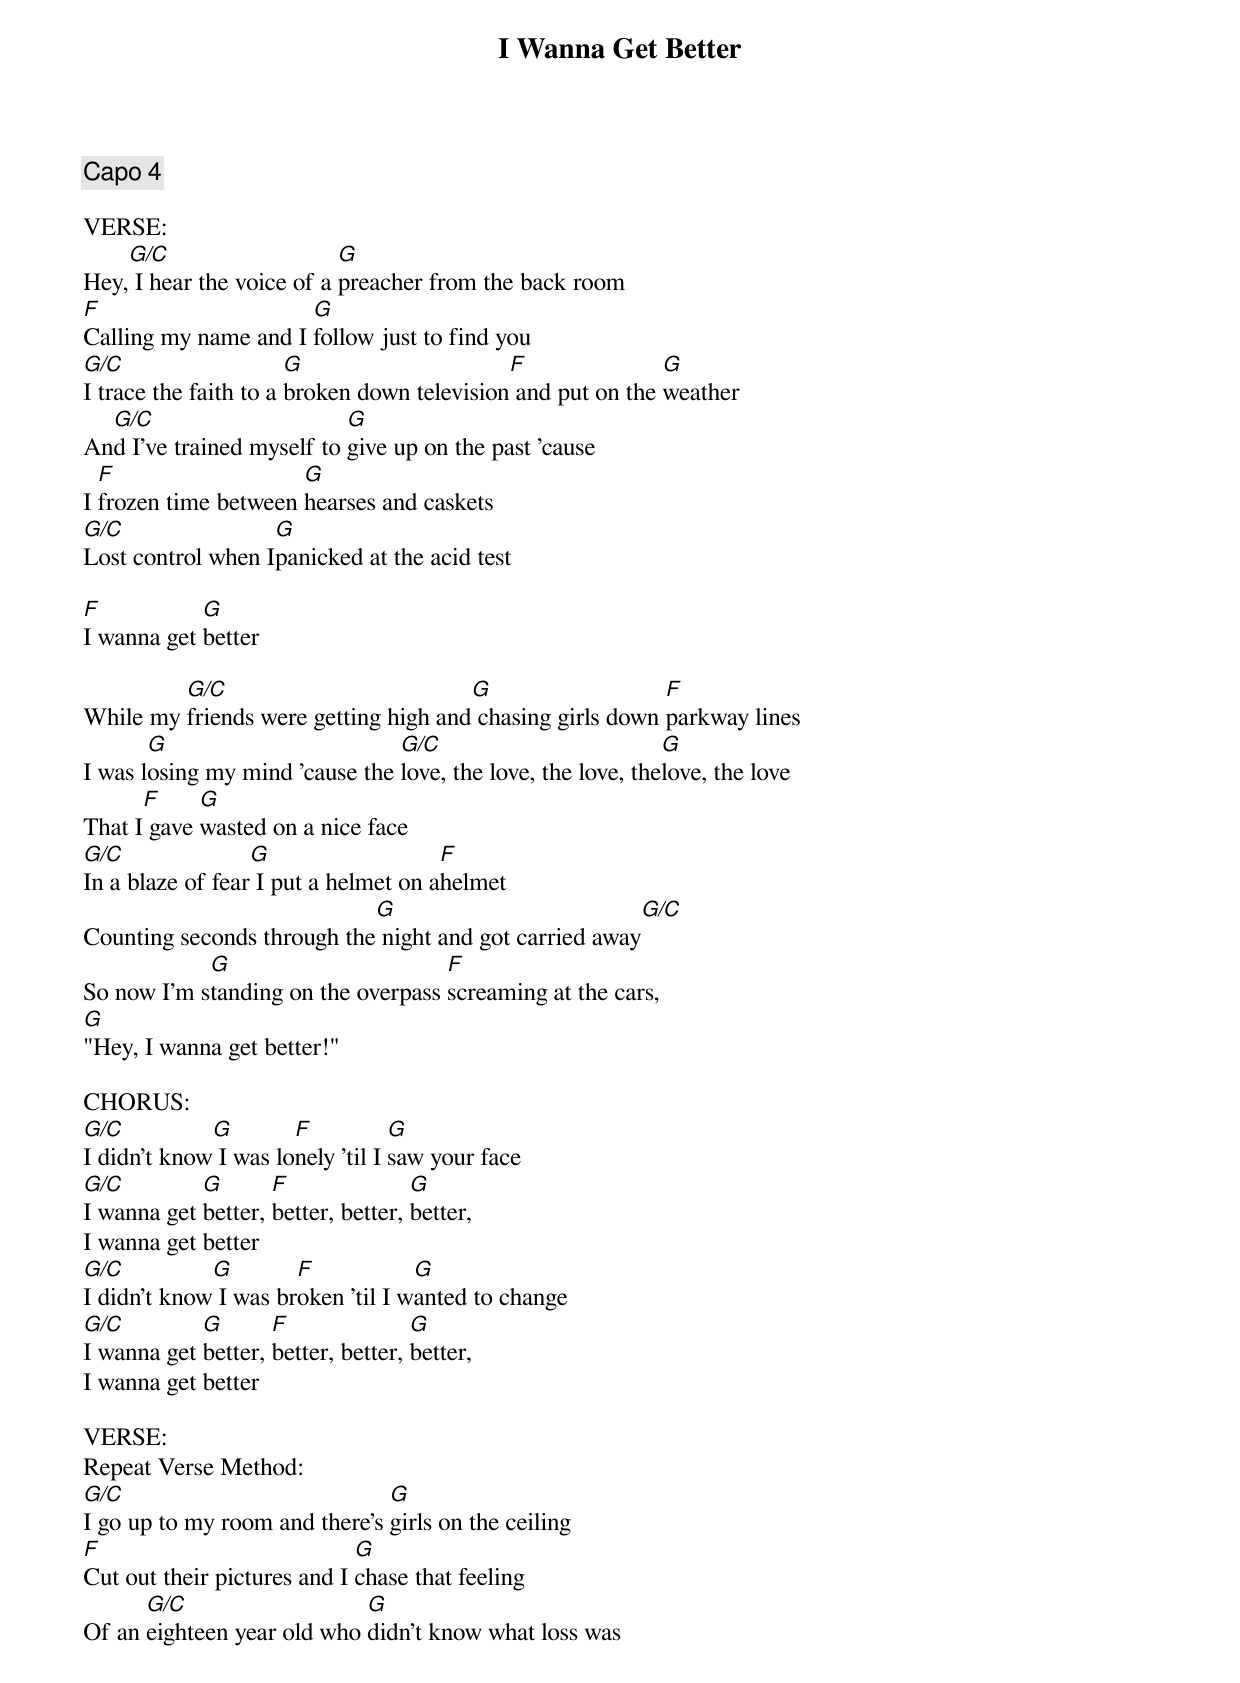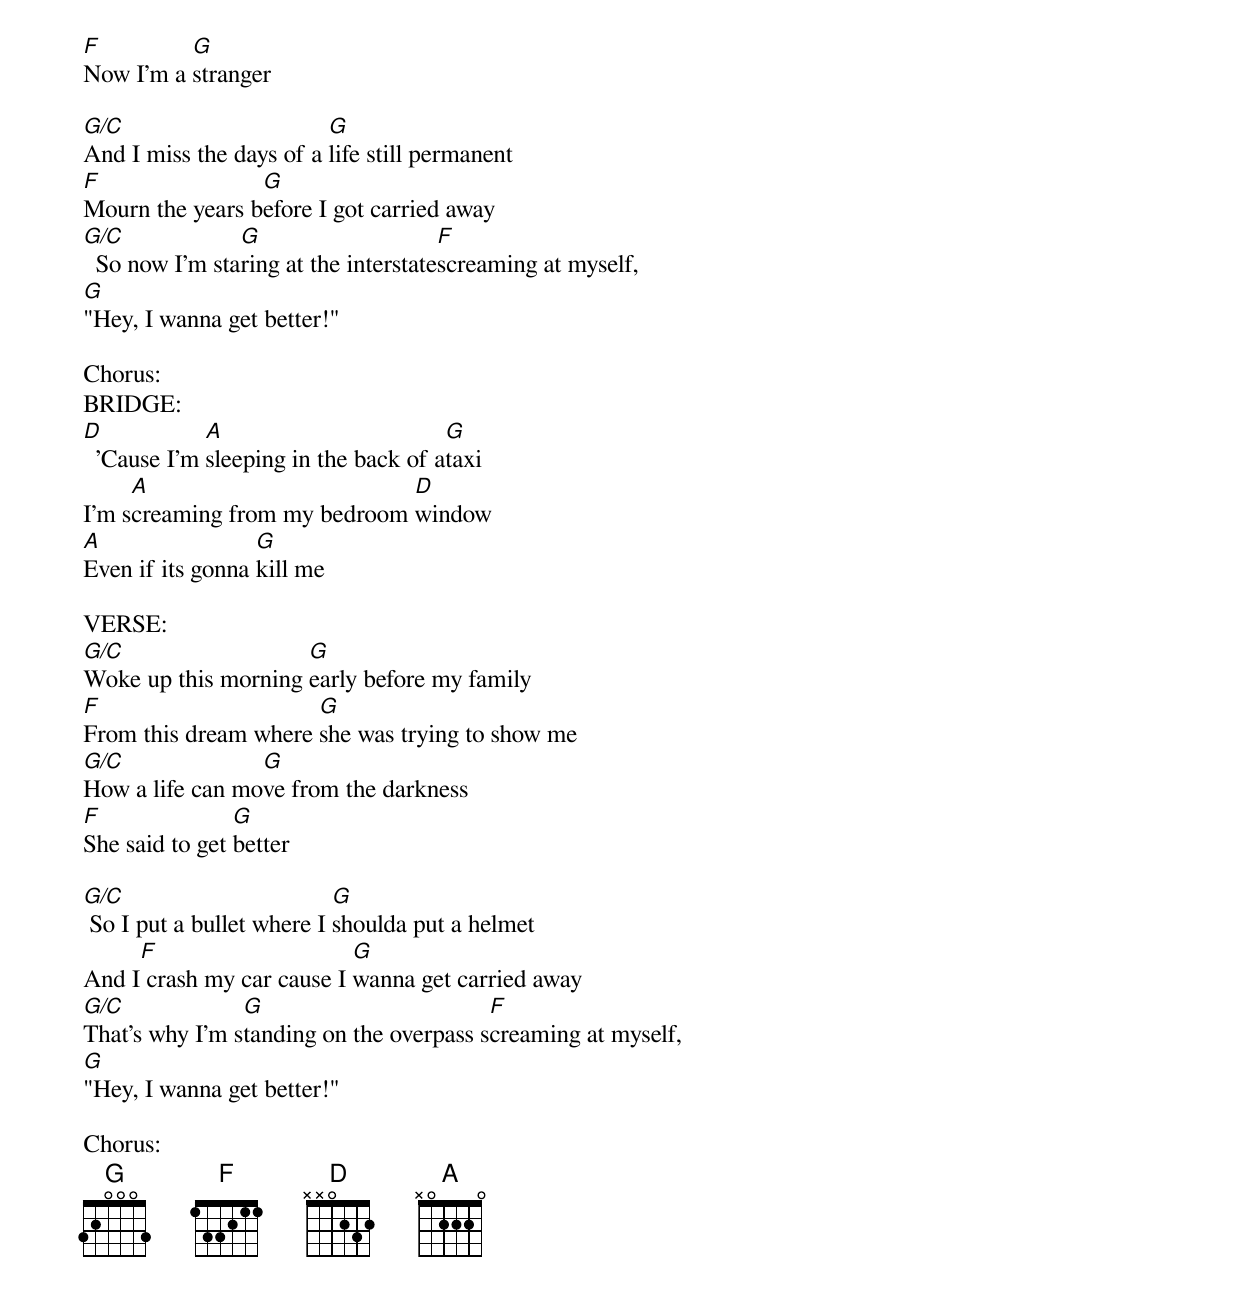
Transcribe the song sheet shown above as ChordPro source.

{title:I Wanna Get Better}
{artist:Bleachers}
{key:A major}
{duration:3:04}
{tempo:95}
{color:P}

{comment: Capo 4}

VERSE:
Hey,[G/C] I hear the voice of a [G]preacher from the back room
[F]Calling my name and I [G]follow just to find you
[G/C]I trace the faith to a [G]broken down television[F] and put on the [G]weather
An[G/C]d I've trained myself to [G]give up on the past 'cause
I [F]frozen time between [G]hearses and caskets
[G/C]Lost control when I[G]panicked at the acid test

[F]I wanna get [G]better

While my [G/C]friends were getting high and[G] chasing girls down [F]parkway lines
I was l[G]osing my mind 'cause the [G/C]love, the love, the love, the[G]love, the love
That I[F] gave [G]wasted on a nice face
[G/C]In a blaze of fear[G] I put a helmet on a[F]helmet
Counting seconds through the[G] night and got carried away[G/C]
So now I'm s[G]tanding on the overpass [F]screaming at the cars,
[G]"Hey, I wanna get better!"

CHORUS:
[G/C]I didn’t know[G] I was lo[F]nely 'til I [G]saw your face
[G/C]I wanna get [G]better, [F]better, better, [G]better,
I wanna get better
[G/C]I didn't know[G] I was br[F]oken 'til I w[G]anted to change
[G/C]I wanna get [G]better, [F]better, better, [G]better,
I wanna get better

VERSE:
Repeat Verse Method:
[G/C]I go up to my room and there's [G]girls on the ceiling
[F]Cut out their pictures and I [G]chase that feeling
Of an [G/C]eighteen year old who [G]didn't know what loss was
[F]Now I'm a [G]stranger

[G/C]And I miss the days of a [G]life still permanent
[F]Mourn the years b[G]efore I got carried away
[G/C]  So now I'm sta[G]ring at the interstate[F]screaming at myself,
[G]"Hey, I wanna get better!"

Chorus:
BRIDGE:
[D]  'Cause I'm [A]sleeping in the back of a[G]taxi
I'm s[A]creaming from my bedroom [D]window
[A]Even if its gonna [G]kill me

VERSE:
[G/C]Woke up this morning [G]early before my family
[F]From this dream where [G]she was trying to show me
[G/C]How a life can mo[G]ve from the darkness
[F]She said to get [G]better

[G/C] So I put a bullet where I [G]shoulda put a helmet
And I[F] crash my car cause I [G]wanna get carried away
[G/C]That's why I'm s[G]tanding on the overpass s[F]creaming at myself,
[G]"Hey, I wanna get better!"

Chorus:
